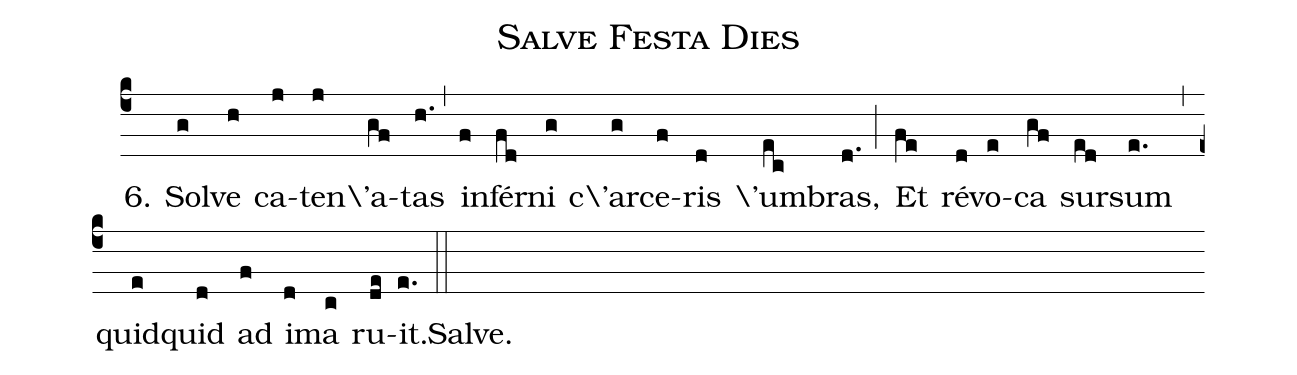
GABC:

name:Salve Festa Dies;
%%
(c4) {6. Sol}( /g)ve(h) ca(j)te(j)n\'a(gf)tas(h.) (,)
in(f)fér(fd)ni(g) c\'ar(g)ce(f)ris(d) \'um(ec)bras,(d.) (;)
Et(fe) ré(d)vo(e)ca(gf) sur(ed)sum(e.) (,)
quid(e)quid(d) ad(f) i(d)ma(c) ru(de)it.(e.) (::)
Salve.()
